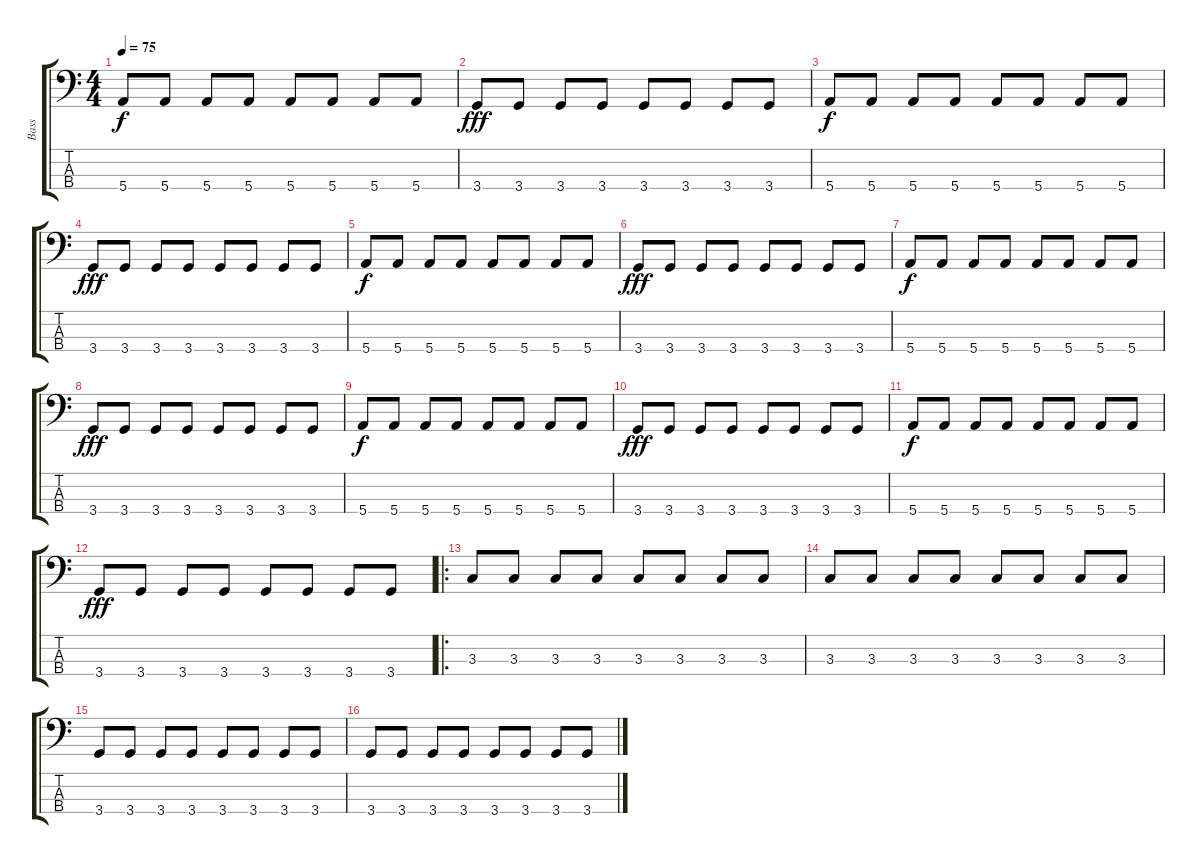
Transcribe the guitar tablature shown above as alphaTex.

\track ("Bass" "Bass") {instrument electricbassfinger}
\staff {score tabs}
\tuning (G2 D2 A1 E1) {hide}
\ts (4 4)
\tempo 75
\clef f4
\ks c
5.4.8{dy f} 5.4.8 5.4.8 5.4.8 5.4.8 5.4.8 5.4.8 5.4.8 |
3.4.8{dy fff} 3.4.8 3.4.8 3.4.8 3.4.8 3.4.8 3.4.8 3.4.8 |
5.4.8{dy f} 5.4.8 5.4.8 5.4.8 5.4.8 5.4.8 5.4.8 5.4.8 |
3.4.8{dy fff} 3.4.8 3.4.8 3.4.8 3.4.8 3.4.8 3.4.8 3.4.8 |
5.4.8{dy f} 5.4.8 5.4.8 5.4.8 5.4.8 5.4.8 5.4.8 5.4.8 |
3.4.8{dy fff} 3.4.8 3.4.8 3.4.8 3.4.8 3.4.8 3.4.8 3.4.8 |
5.4.8{dy f} 5.4.8 5.4.8 5.4.8 5.4.8 5.4.8 5.4.8 5.4.8 |
3.4.8{dy fff} 3.4.8 3.4.8 3.4.8 3.4.8 3.4.8 3.4.8 3.4.8 |
5.4.8{dy f} 5.4.8 5.4.8 5.4.8 5.4.8 5.4.8 5.4.8 5.4.8 |
3.4.8{dy fff} 3.4.8 3.4.8 3.4.8 3.4.8 3.4.8 3.4.8 3.4.8 |
5.4.8{dy f} 5.4.8 5.4.8 5.4.8 5.4.8 5.4.8 5.4.8 5.4.8 |
3.4.8{dy fff} 3.4.8 3.4.8 3.4.8 3.4.8 3.4.8 3.4.8 3.4.8 |
\ro
3.3.8 3.3.8 3.3.8 3.3.8 3.3.8 3.3.8 3.3.8 3.3.8 |
3.3.8 3.3.8 3.3.8 3.3.8 3.3.8 3.3.8 3.3.8 3.3.8 |
3.4.8 3.4.8 3.4.8 3.4.8 3.4.8 3.4.8 3.4.8 3.4.8 |
3.4.8 3.4.8 3.4.8 3.4.8 3.4.8 3.4.8 3.4.8 3.4.8
